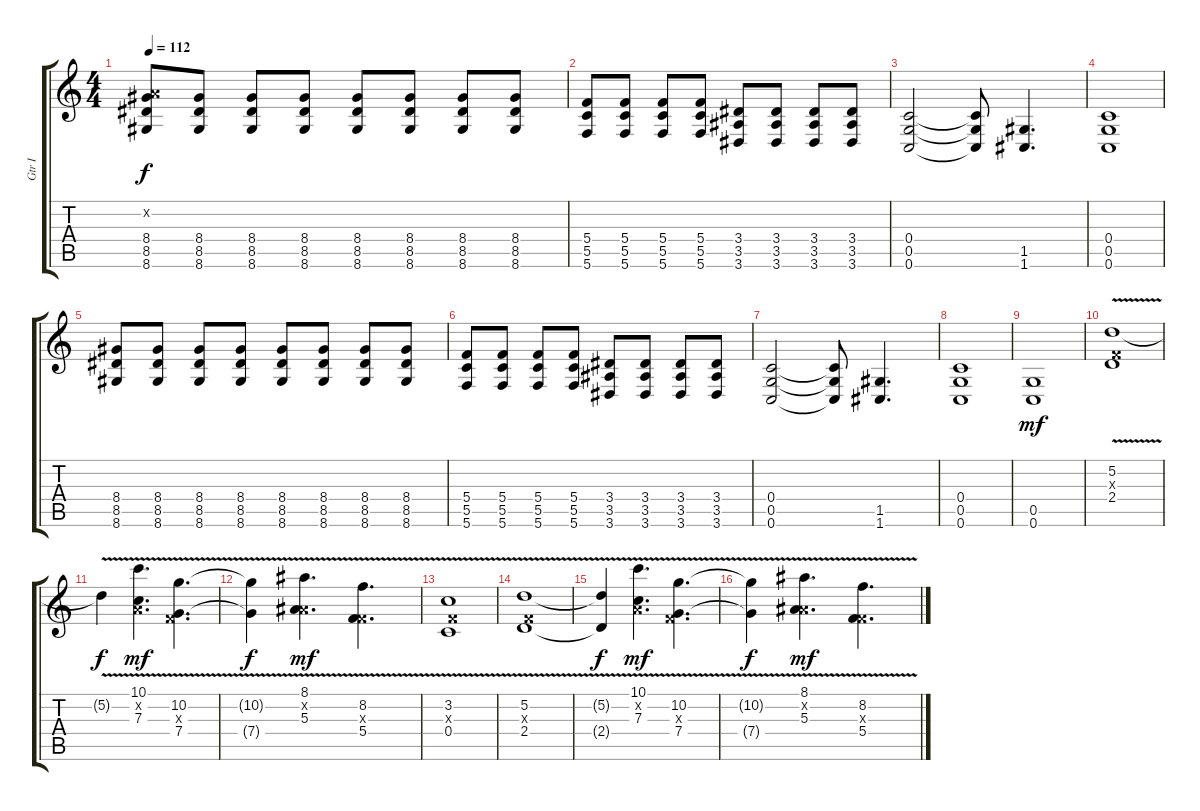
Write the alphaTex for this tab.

\track ("Gtr I" "Gtr I") {instrument overdrivenguitar}
\staff {score tabs}
\tuning (D4 A3 F3 C3 G2 C2) {hide}
\ts (4 4)
\tempo 112
\clef g2
\ks c
(0.2{x} 8.4 8.5 8.6).8{dy f volume 11} (8.4 8.5 8.6).8 (8.4 8.5 8.6).8 (8.4 8.5 8.6).8 (8.4 8.5 8.6).8 (8.4 8.5 8.6).8 (8.4 8.5 8.6).8 (8.4 8.5 8.6).8 |
(5.4 5.5 5.6).8 (5.4 5.5 5.6).8 (5.4 5.5 5.6).8 (5.4 5.5 5.6).8 (3.4 3.5 3.6).8 (3.4 3.5 3.6).8 (3.4 3.5 3.6).8 (3.4 3.5 3.6).8 |
(0.4 0.5 0.6).2 (0.4{t} 0.5{t} 0.6{t}).8 (1.5 1.6).4{d} |
(0.4 0.5 0.6).1 |
(8.4 8.5 8.6).8 (8.4 8.5 8.6).8 (8.4 8.5 8.6).8 (8.4 8.5 8.6).8 (8.4 8.5 8.6).8 (8.4 8.5 8.6).8 (8.4 8.5 8.6).8 (8.4 8.5 8.6).8 |
(5.4 5.5 5.6).8 (5.4 5.5 5.6).8 (5.4 5.5 5.6).8 (5.4 5.5 5.6).8 (3.4 3.5 3.6).8 (3.4 3.5 3.6).8 (3.4 3.5 3.6).8 (3.4 3.5 3.6).8 |
(0.4 0.5 0.6).2 (0.4{t} 0.5{t} 0.6{t}).8 (1.5 1.6).4{d} |
(0.4 0.5 0.6).1 |
(0.5 0.6).1{dy mf volume 9 balance 8 instrument electricguitarclean} |
(5.2{v} 0.3{x} 2.4).1 |
5.2{t}.4{dy f} (10.1{v} 0.2{x} 7.3).4{d dy mf} (10.2{v} 0.3{x} 7.4).4{d} |
(10.2{t} 7.4{t}).4{dy f} (8.1{v} 0.2{x} 5.3).4{d dy mf} (8.2{v} 0.3{x} 5.4).4{d} |
(3.2{v} 0.3{x} 0.4).1 |
(5.2{v} 0.3{x} 2.4).1 |
(5.2{t} 2.4{t}).4{dy f} (10.1{v} 0.2{x} 7.3).4{d dy mf} (10.2{v} 0.3{x} 7.4).4{d} |
(10.2{t} 7.4{t}).4{dy f} (8.1{v} 0.2{x} 5.3).4{d dy mf} (8.2{v} 0.3{x} 5.4).4{d}
